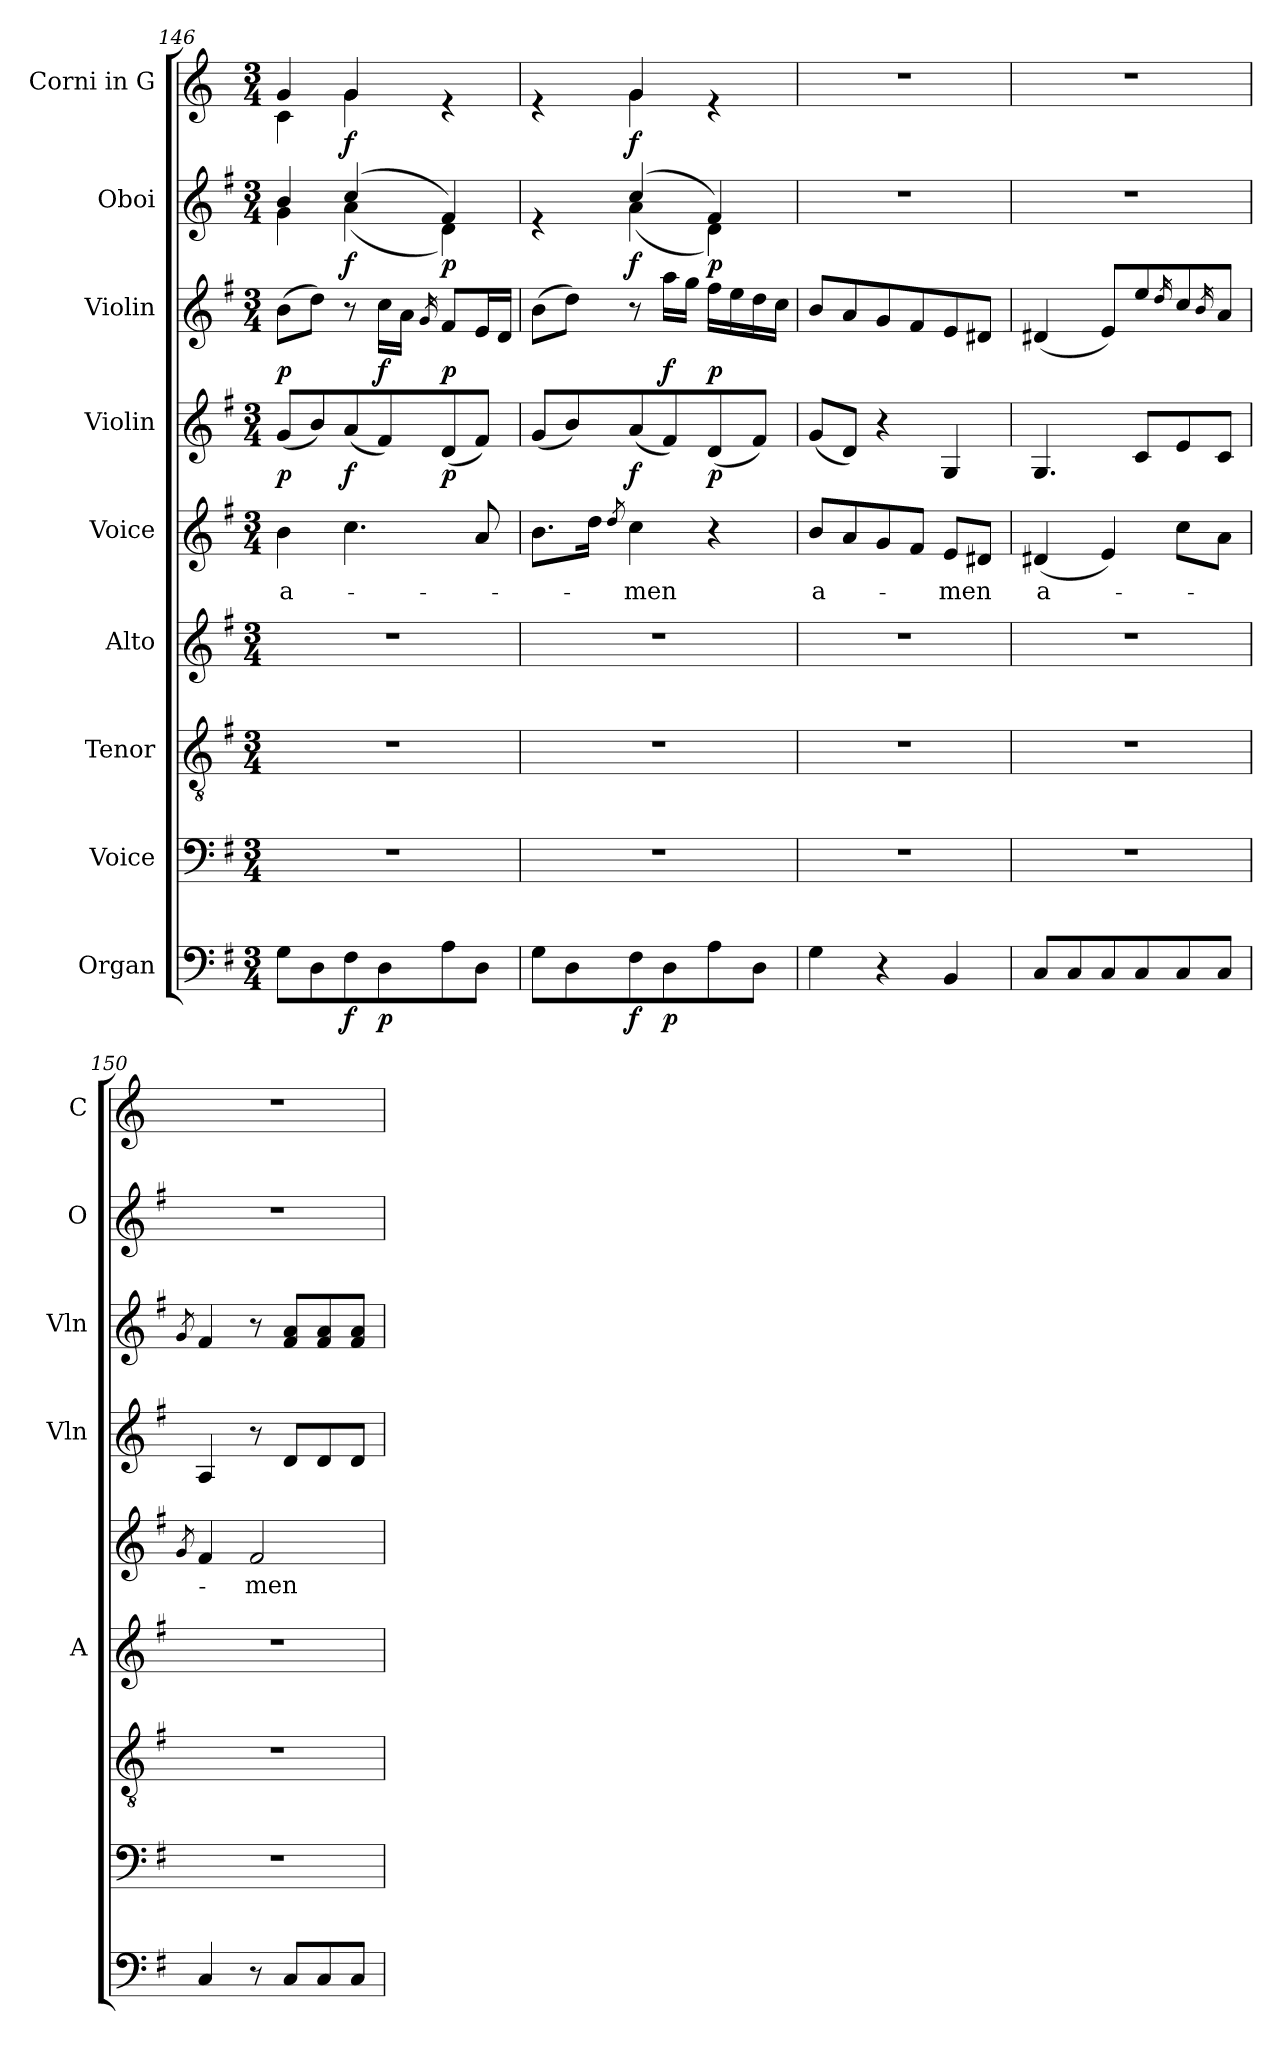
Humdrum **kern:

**kern	**dynam	**kern	**kern	**kern	**kern	**text	**kern	**dynam	**kern	**dynam	**kern	**dynam	**kern	**dynam
*part9	*part9	*part8	*part7	*part6	*part5	*part5	*part4	*part4	*part3	*part3	*part2	*part2	*part1	*part1
*staff9	*staff9	*staff8	*staff7	*staff6	*staff5	*staff5	*staff4	*staff4	*staff3	*staff3	*staff2	*staff2	*staff1	*staff1
*I"Organ	*	*I"Voice	*I"Tenor	*I"Alto	*I"Voice	*	*I"Violin	*	*I"Violin	*	*I"Oboi	*	*I"Corni in G	*
*	*	*	*	*I'A	*	*	*I'Vln	*	*I'Vln	*	*I'O	*	*I'C	*
*clefF4	*	*clefF4	*clefGv2	*clefG2	*clefG2	*	*clefG2	*	*clefG2	*	*clefG2	*	*clefG2	*
*	*	*	*	*	*	*	*	*	*	*	*	*	*ITrd3c5	*
*k[f#]	*	*k[f#]	*k[f#]	*k[f#]	*k[f#]	*	*k[f#]	*	*k[f#]	*	*k[f#]	*	*k[f#]	*
*M3/4	*	*M3/4	*M3/4	*M3/4	*M3/4	*	*M3/4	*	*M3/4	*	*M3/4	*	*M3/4	*
=146	=146	=146	=146	=146	=146	=146	=146	=146	=146	=146	=146	=146	=146	=146
!	!	!	!	!	!	!LO:LY:b	!	!LO:DY:b	!	!LO:DY:b	!	!	!	!
*	*	*	*	*	*	*	*	*	*	*	*^	*	*^	*
8G\L	.	2.r	2.r	2.r	4b\	a-	(8g/L	p	(8b\L	p	4b/	4g\	.	4d/	4G\	.
8D\	.	.	.	.	.	.	8b/)	.	8dd\J)	.	.	.	.	.	.	.
!	!LO:DY:b	!	!	!	!	!	!	!LO:DY:b	!	!	!	!	!LO:DY:b	!	!	!LO:DY:b
8F#\	f	.	.	.	4.cc\	.	(8a/	f	8r	.	(4cc/	(4a\	f	4d/	4d\	f
!	!LO:DY:b	!	!	!	!	!	!	!	!	!LO:DY:b	!	!	!	!	!	!
8D\	p	.	.	.	.	.	8f#/)	.	16cc\LL	f	.	.	.	.	.	.
.	.	.	.	.	.	.	.	.	16a\JJ	.	.	.	.	.	.	.
.	.	.	.	.	.	.	.	.	16qg/	.	.	.	.	.	.	.
!	!	!	!	!	!	!	!	!LO:DY:b	!	!LO:DY:b	!	!	!LO:DY:b	!	!	!
8A\	.	.	.	.	.	.	(8d/	p	8f#/L	p	4f#/)	4d\)	p	4re	4ryy	.
8D\J	.	.	.	.	8a/	.	8f#/J)	.	16e/L	.	.	.	.	.	.	.
.	.	.	.	.	.	.	.	.	16d/JJ	.	.	.	.	.	.	.
!!LO:LB:g=z	!!
=147	=147	=147	=147	=147	=147	=147	=147	=147	=147	=147	=147	=147	=147	=147	=147	=147
8G\L	.	2.r	2.r	2.r	8.b\L	.	(8g/L	.	(8b\L	.	4re	4ryy	.	4re	4ryy	.
8D\	.	.	.	.	.	.	8b/)	.	8dd\J)	.	.	.	.	.	.	.
.	.	.	.	.	16dd\Jk	.	.	.	.	.	.	.	.	.	.	.
.	.	.	.	.	8qdd/	.	.	.	.	.	.	.	.	.	.	.
!	!LO:DY:b	!	!	!	!	!LO:LY:b	!	!LO:DY:b	!	!	!	!	!LO:DY:b	!	!	!LO:DY:b
8F#\	f	.	.	.	4cc\	-men	(8a/	f	8r	.	(4cc/	(4a\	f	4d/	4d\	f
!	!LO:DY:b	!	!	!	!	!	!	!	!	!LO:DY:b	!	!	!	!	!	!
8D\	p	.	.	.	.	.	8f#/)	.	16aa\LL	f	.	.	.	.	.	.
.	.	.	.	.	.	.	.	.	16gg\JJ	.	.	.	.	.	.	.
!	!	!	!	!	!	!	!	!LO:DY:b	!	!LO:DY:b	!	!	!LO:DY:b	!	!	!
8A\	.	.	.	.	4r	.	(8d/	p	16ff#\LL	p	4f#/)	4d\)	p	4re	4ryy	.
.	.	.	.	.	.	.	.	.	16ee\	.	.	.	.	.	.	.
8D\J	.	.	.	.	.	.	8f#/J)	.	16dd\	.	.	.	.	.	.	.
.	.	.	.	.	.	.	.	.	16cc\JJ	.	.	.	.	.	.	.
*	*	*	*	*	*	*	*	*	*	*	*v	*v	*	*	*	*
*	*	*	*	*	*	*	*	*	*	*	*	*	*v	*v	*
=148	=148	=148	=148	=148	=148	=148	=148	=148	=148	=148	=148	=148	=148	=148
!	!	!	!	!	!	!LO:LY:b	!	!	!	!	!	!	!	!
4G\	.	2.r	2.r	2.r	8b/L	a-	(8g/L	.	8b/L	.	2.r	.	2.r	.
.	.	.	.	.	8a/	.	8d/J)	.	8a/	.	.	.	.	.
4r	.	.	.	.	8g/	.	4r	.	8g/	.	.	.	.	.
.	.	.	.	.	8f#/J	.	.	.	8f#/	.	.	.	.	.
!	!	!	!	!	!	!LO:LY:b	!	!	!	!	!	!	!	!
4BB/	.	.	.	.	8e/L	-men	4G/	.	8e/	.	.	.	.	.
.	.	.	.	.	8d#X/J	.	.	.	8d#X/J	.	.	.	.	.
=149	=149	=149	=149	=149	=149	=149	=149	=149	=149	=149	=149	=149	=149	=149
!	!	!	!	!	!	!LO:LY:b	!	!	!	!	!	!	!	!
8C/L	.	2.r	2.r	2.r	(4d#X/	a-	4.G/	.	(4d#X/	.	2.r	.	2.r	.
8C/	.	.	.	.	.	.	.	.	.	.	.	.	.	.
8C/	.	.	.	.	4e/)	.	.	.	8e/L)	.	.	.	.	.
8C/	.	.	.	.	.	.	8c/L	.	8ee/	.	.	.	.	.
.	.	.	.	.	.	.	.	.	16qdd/	.	.	.	.	.
8C/	.	.	.	.	8cc\L	.	8e/	.	8cc/	.	.	.	.	.
.	.	.	.	.	.	.	.	.	16qb/	.	.	.	.	.
8C/J	.	.	.	.	8a\J	.	8c/J	.	8a/J	.	.	.	.	.
=150	=150	=150	=150	=150	=150	=150	=150	=150	=150	=150	=150	=150	=150	=150
.	.	.	.	.	8qg/	.	.	.	8qg/	.	.	.	.	.
4C/	.	2.r	2.r	2.r	4f#/	.	4A/	.	4f#/	.	2.r	.	2.r	.
!	!	!	!	!	!	!LO:LY:b	!	!	!	!	!	!	!	!
8r	.	.	.	.	2f#/	-men	8r	.	8r	.	.	.	.	.
8C/L	.	.	.	.	.	.	8d/L	.	8f#/ 8a/L	.	.	.	.	.
8C/	.	.	.	.	.	.	8d/	.	8f#/ 8a/	.	.	.	.	.
8C/J	.	.	.	.	.	.	8d/J	.	8f#/ 8a/J	.	.	.	.	.
=	=	=	=	=	=	=	=	=	=	=	=	=	=	=
*-	*-	*-	*-	*-	*-	*-	*-	*-	*-	*-	*-	*-	*-	*-
